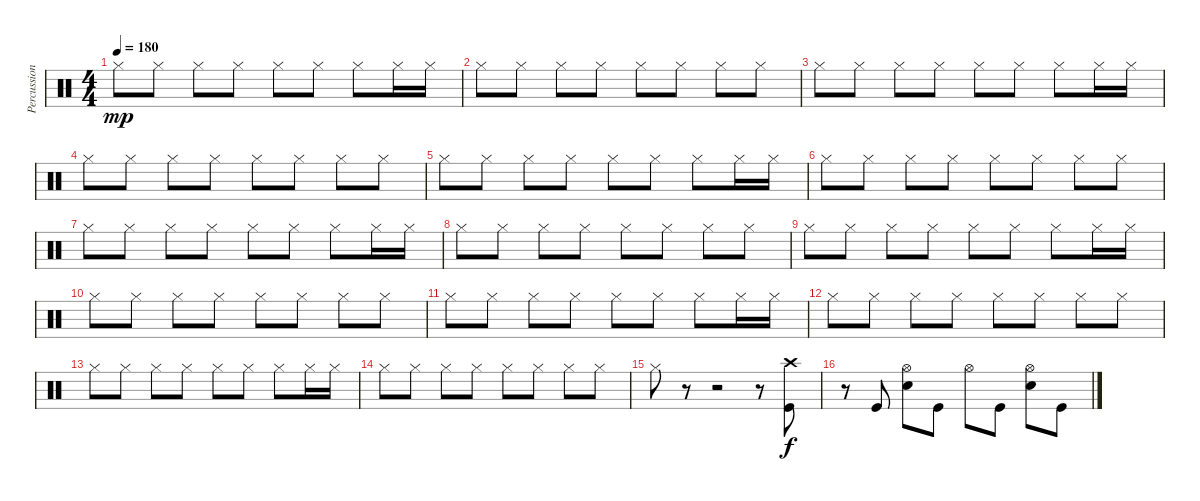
\track ("Percussion" "Percussion") {instrument percussion}
\staff {score}
\articulation defaults
\ts (4 4)
\tempo 180
\clef neutral
\ks c "Hi-Hat (closed)".8{dy mp} "Hi-Hat (closed)".8 "Hi-Hat (closed)".8 "Hi-Hat (closed)".8 "Hi-Hat (closed)".8 "Hi-Hat (closed)".8 "Hi-Hat (closed)".8 "Hi-Hat (closed)".16 "Hi-Hat (closed)".16
|
"Hi-Hat (closed)".8 "Hi-Hat (closed)".8 "Hi-Hat (closed)".8 "Hi-Hat (closed)".8 "Hi-Hat (closed)".8 "Hi-Hat (closed)".8 "Hi-Hat (closed)".8 "Hi-Hat (closed)".8 |
"Hi-Hat (closed)".8 "Hi-Hat (closed)".8 "Hi-Hat (closed)".8 "Hi-Hat (closed)".8 "Hi-Hat (closed)".8 "Hi-Hat (closed)".8 "Hi-Hat (closed)".8 "Hi-Hat (closed)".16 "Hi-Hat (closed)".16 |
"Hi-Hat (closed)".8 "Hi-Hat (closed)".8 "Hi-Hat (closed)".8 "Hi-Hat (closed)".8 "Hi-Hat (closed)".8 "Hi-Hat (closed)".8 "Hi-Hat (closed)".8 "Hi-Hat (closed)".8 |
"Hi-Hat (closed)".8 "Hi-Hat (closed)".8 "Hi-Hat (closed)".8 "Hi-Hat (closed)".8 "Hi-Hat (closed)".8 "Hi-Hat (closed)".8 "Hi-Hat (closed)".8 "Hi-Hat (closed)".16 "Hi-Hat (closed)".16 |
"Hi-Hat (closed)".8 "Hi-Hat (closed)".8 "Hi-Hat (closed)".8 "Hi-Hat (closed)".8 "Hi-Hat (closed)".8 "Hi-Hat (closed)".8 "Hi-Hat (closed)".8 "Hi-Hat (closed)".8 |
"Hi-Hat (closed)".8 "Hi-Hat (closed)".8 "Hi-Hat (closed)".8 "Hi-Hat (closed)".8 "Hi-Hat (closed)".8 "Hi-Hat (closed)".8 "Hi-Hat (closed)".8 "Hi-Hat (closed)".16 "Hi-Hat (closed)".16 |
"Hi-Hat (closed)".8 "Hi-Hat (closed)".8 "Hi-Hat (closed)".8 "Hi-Hat (closed)".8 "Hi-Hat (closed)".8 "Hi-Hat (closed)".8 "Hi-Hat (closed)".8 "Hi-Hat (closed)".8 |
"Hi-Hat (closed)".8 "Hi-Hat (closed)".8 "Hi-Hat (closed)".8 "Hi-Hat (closed)".8 "Hi-Hat (closed)".8 "Hi-Hat (closed)".8 "Hi-Hat (closed)".8 "Hi-Hat (closed)".16 "Hi-Hat (closed)".16 |
"Hi-Hat (closed)".8 "Hi-Hat (closed)".8 "Hi-Hat (closed)".8 "Hi-Hat (closed)".8 "Hi-Hat (closed)".8 "Hi-Hat (closed)".8 "Hi-Hat (closed)".8 "Hi-Hat (closed)".8 |
"Hi-Hat (closed)".8 "Hi-Hat (closed)".8 "Hi-Hat (closed)".8 "Hi-Hat (closed)".8 "Hi-Hat (closed)".8 "Hi-Hat (closed)".8 "Hi-Hat (closed)".8 "Hi-Hat (closed)".16 "Hi-Hat (closed)".16 |
"Hi-Hat (closed)".8 "Hi-Hat (closed)".8 "Hi-Hat (closed)".8 "Hi-Hat (closed)".8 "Hi-Hat (closed)".8 "Hi-Hat (closed)".8 "Hi-Hat (closed)".8 "Hi-Hat (closed)".8 |
"Hi-Hat (closed)".8 "Hi-Hat (closed)".8 "Hi-Hat (closed)".8 "Hi-Hat (closed)".8 "Hi-Hat (closed)".8 "Hi-Hat (closed)".8 "Hi-Hat (closed)".8 "Hi-Hat (closed)".16 "Hi-Hat (closed)".16 |
"Hi-Hat (closed)".8 "Hi-Hat (closed)".8 "Hi-Hat (closed)".8 "Hi-Hat (closed)".8 "Hi-Hat (closed)".8 "Hi-Hat (closed)".8 "Hi-Hat (closed)".8 "Hi-Hat (closed)".8 |
"Hi-Hat (closed)".8 r.8 r.2 r.8 ("Crash high (hit)" "Kick (hit)").8{dy f} |
r.8 "Kick (hit)".8 ("Hi-Hat (open)" "Electric Snare (hit)").8 "Kick (hit)".8 "Hi-Hat (open)".8 "Kick (hit)".8 ("Hi-Hat (open)" "Electric Snare (hit)").8 "Kick (hit)".8
